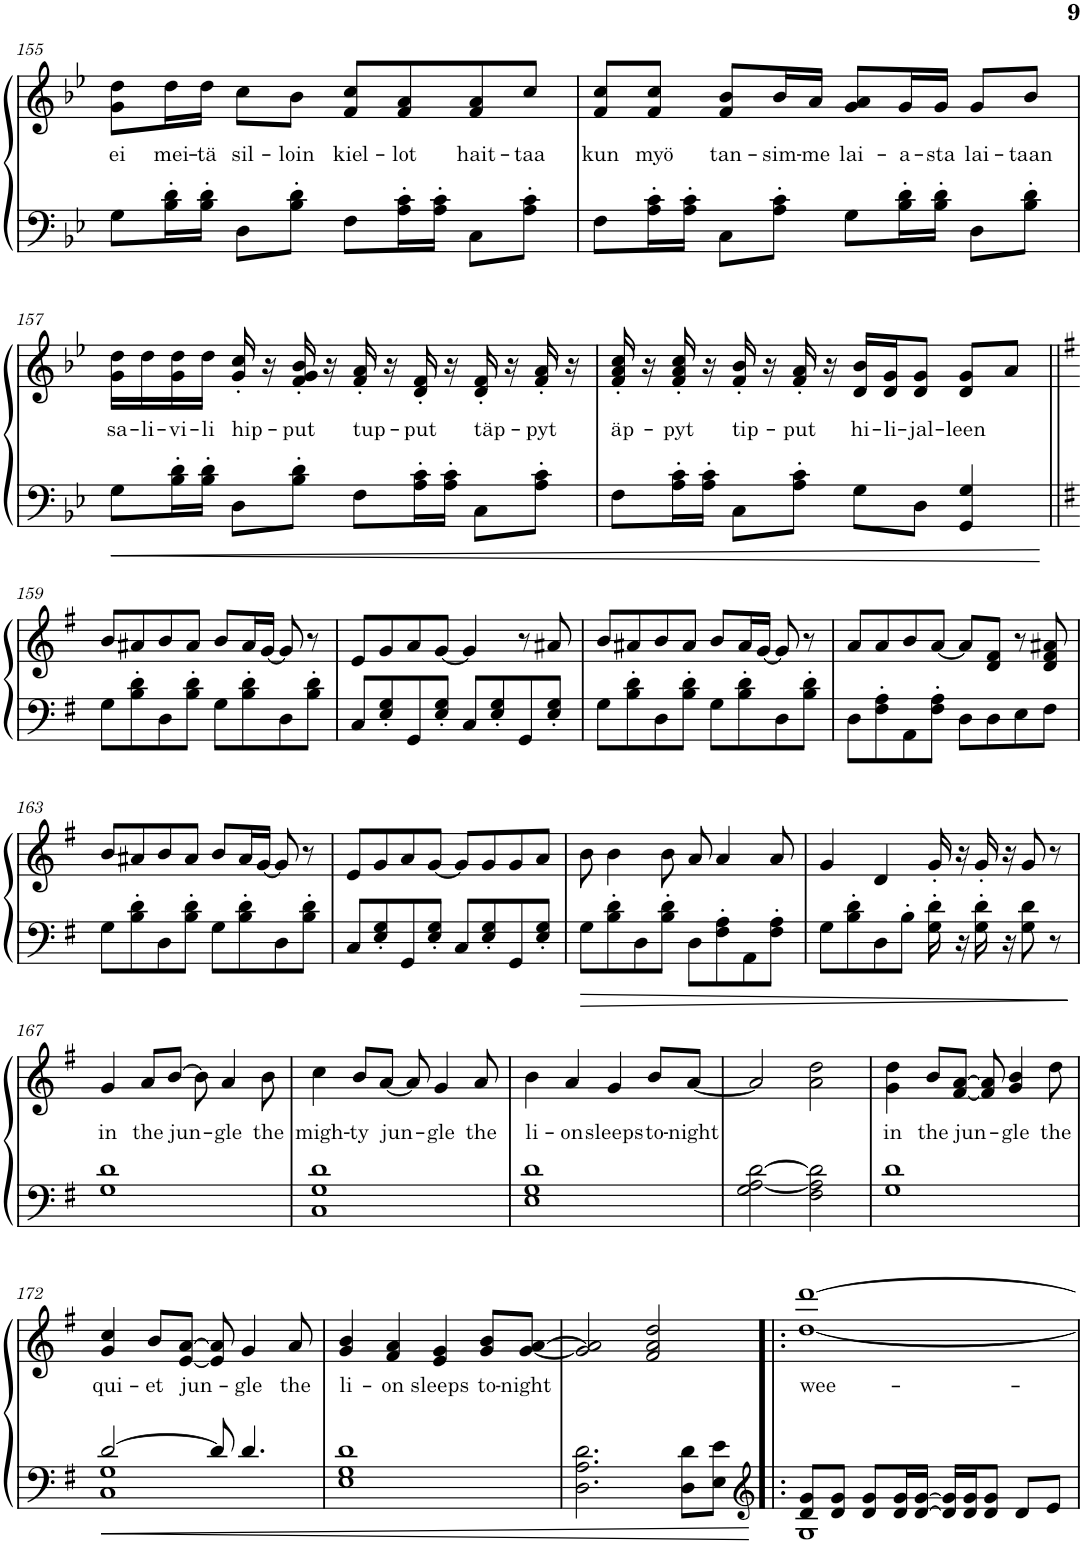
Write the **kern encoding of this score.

**kern	**kern	**text
*part1	*part1	*part1
*staff2	*staff1	*staff1
*I"Piano	*	*
*I'Pno.	*	*
!!LO:PB:g=z
*clefF4	*clefG2	*
*k[b-e-]	*k[b-e-]	*
*M4/4	*M4/4	*
=155	=155	=155
!	!	!LO:LY:b
8G\L	8g\ 8dd\L	ei
!	!	!LO:LY:b
16B-\' 16d\'L	16dd\L	mei-
!	!	!LO:LY:b
16B-\' 16d\'JJ	16dd\JJ	-tä
!	!	!LO:LY:b
8D\L	8cc\L	sil-
!	!	!LO:LY:b
8B-\' 8d\'J	8b-\J	-loin
!	!	!LO:LY:b
8F\L	8f/ 8cc/L	kiel-
!	!	!LO:LY:b
16A\' 16c\'L	8f/ 8a/	-lot
16A\' 16c\'JJ	.	.
!	!	!LO:LY:b
8C\L	8f/ 8a/	hait-
!	!	!LO:LY:b
8A\' 8c\'J	8cc/J	-taa
=156	=156	=156
!	!	!LO:LY:b
8F\L	8f/ 8cc/L	kun
!	!	!LO:LY:b
16A\' 16c\'L	8f/ 8cc/J	myö
16A\' 16c\'JJ	.	.
!	!	!LO:LY:b
8C\L	8f/ 8b-/L	tan-
!	!	!LO:LY:b
8A\' 8c\'J	16b-/L	-sim-
!	!	!LO:LY:b
.	16a/JJ	-me
!	!	!LO:LY:b
8G\L	8g/ 8a/L	lai-
!	!	!LO:LY:b
16B-\' 16d\'L	16g/L	-a-
!	!	!LO:LY:b
16B-\' 16d\'JJ	16g/JJ	-sta
!	!	!LO:LY:b
8D\L	8g/L	lai-
!	!	!LO:LY:b
8B-\' 8d\'J	8b-/J	-taan
!!LO:LB:g=z
=157	=157	=157
!	!	!LO:LY:b
8G\L	16g\ 16dd\LL	sa-
!	!	!LO:LY:b
.	16dd\	-li-
!	!	!LO:LY:b
16B-\' 16d\'L	16g\ 16dd\	-vi-
!	!	!LO:LY:b
16B-\' 16d\'JJ	16dd\JJ	-li
!	!	!LO:LY:b
8D\L	16g/' 16cc/'	hip-
.	16r	.
!	!	!LO:LY:b
8B-\' 8d\'J	16f/' 16g/' 16b-/'	-put
.	16r	.
!	!	!LO:LY:b
8F\L	16f/' 16a/'	tup-
.	16r	.
!	!	!LO:LY:b
16A\' 16c\'L	16d/' 16f/'	-put
16A\' 16c\'JJ	16r	.
!	!	!LO:LY:b
8C\L	16d/' 16f/'	täp-
.	16r	.
!	!	!LO:LY:b
8A\' 8c\'J	16f/' 16a/'	-pyt
.	16r	.
=158	=158	=158
!	!	!LO:LY:b
8F\L	16f/' 16a/' 16cc/'	äp-
.	16r	.
!	!	!LO:LY:b
16A\' 16c\'L	16f/' 16a/' 16cc/'	-pyt
16A\' 16c\'JJ	16r	.
!	!	!LO:LY:b
8C\L	16f/' 16b-/'	tip-
.	16r	.
!	!	!LO:LY:b
8A\' 8c\'J	16f/' 16a/'	-put
.	16r	.
!	!	!LO:LY:b
8G\L	16d/ 16b-/LL	hi-
!	!	!LO:LY:b
.	16d/ 16g/J	-li-
!	!	!LO:LY:b
8D\J	8d/ 8g/J	-jal-
!	!	!LO:LY:b
4GG/ 4G/	8d/ 8g/L	-leen
.	8a/J	.
!!LO:LB:g=z
=159||	=159||	=159||
*k[f#]	*k[f#]	*
8G\L	8b/L	.
8B\' 8d\'	8a#X/	.
8D\	8b/	.
8B\' 8d\'J	8a#/J	.
8G\L	8b/L	.
8B\' 8d\'	16a#/L	.
.	[16g/JJ	.
8D\	8g/]	.
8B\' 8d\'J	8r	.
=160	=160	=160
8C/L	8e/L	.
8E/' 8G/'	8g/	.
8GG/	8a/	.
8E/' 8G/'J	[8g/J	.
8C/L	4g/]	.
8E/' 8G/'	.	.
8GG/	8r	.
8E/' 8G/'J	8a#X/	.
=161	=161	=161
8G\L	8b/L	.
8B\' 8d\'	8a#X/	.
8D\	8b/	.
8B\' 8d\'J	8a#/J	.
8G\L	8b/L	.
8B\' 8d\'	16a#/L	.
.	[16g/JJ	.
8D\	8g/]	.
8B\' 8d\'J	8r	.
=162	=162	=162
8D\L	8a/L	.
8F#\' 8A\'	8a/	.
8AA\	8b/	.
8F#\' 8A\'J	[8a/J	.
8D\L	8a/L]	.
8D\	8d/ 8f#/J	.
8E\	8r	.
8F#\J	8d/ 8f#/ 8a#X/	.
!!LO:LB:g=z
=163	=163	=163
8G\L	8b/L	.
8B\' 8d\'	8a#X/	.
8D\	8b/	.
8B\' 8d\'J	8a#/J	.
8G\L	8b/L	.
8B\' 8d\'	16a#/L	.
.	[16g/JJ	.
8D\	8g/]	.
8B\' 8d\'J	8r	.
=164	=164	=164
8C/L	8e/L	.
8E/' 8G/'	8g/	.
8GG/	8a/	.
8E/' 8G/'J	[8g/J	.
8C/L	8g/L]	.
8E/' 8G/'	8g/	.
8GG/	8g/	.
8E/' 8G/'J	8a/J	.
=165	=165	=165
8G\L	8b\	.
8B\' 8d\'	4b\	.
8D\	.	.
8B\' 8d\'J	8b\	.
8D\L	8a/	.
8F#\' 8A\'	4a/	.
8AA\	.	.
8F#\' 8A\'J	8a/	.
=166	=166	=166
8G\L	4g/	.
8B\' 8d\'	.	.
8D\	4d/	.
8B'\J	.	.
16G\' 16d\'	16g'/	.
16r	16r	.
16G\' 16d\'	16g'/	.
16r	16r	.
8G\ 8d\	8g/	.
8r	8r	.
!!LO:LB:g=z
=167	=167	=167
!	!	!LO:LY:b
1G 1d	4g/	in
!	!	!LO:LY:b
.	8a/L	the
!	!	!LO:LY:b
.	[8b/J	jun-
.	8b\]	.
!	!	!LO:LY:b
.	4a/	-gle
!	!	!LO:LY:b
.	8b\	the
=168	=168	=168
!	!	!LO:LY:b
1C 1G 1d	4cc\	migh-
!	!	!LO:LY:b
.	8b/L	-ty
!	!	!LO:LY:b
.	[8a/J	jun-
.	8a/]	.
!	!	!LO:LY:b
.	4g/	-gle
!	!	!LO:LY:b
.	8a/	the
=169	=169	=169
!	!	!LO:LY:b
1E 1G 1d	4b\	li-
!	!	!LO:LY:b
.	4a/	-on
!	!	!LO:LY:b
.	4g/	sleeps
!	!	!LO:LY:b
.	8b/L	to-
!	!	!LO:LY:b
.	[8a/J	-night
=170	=170	=170
2G\ [2A\ [2d\	2a/]	.
2F#\ 2A\] 2d\]	2a\ 2dd\	.
=171	=171	=171
!	!	!LO:LY:b
1G 1d	4g\ 4dd\	in
!	!	!LO:LY:b
.	8b/L	the
!	!	!LO:LY:b
.	[8f#/ [8a/J	jun-
.	8f#/] 8a/]	.
!	!	!LO:LY:b
.	4g/ 4b/	-gle
!	!	!LO:LY:b
.	8dd\	the
!!LO:LB:g=z
=172	=172	=172
*^	*	*
!	!	!	!LO:LY:b
[2d/	1C 1G	4g/ 4cc/	qui-
!	!	!	!LO:LY:b
.	.	8b/L	-et
!	!	!	!LO:LY:b
.	.	[8e/ [8a/J	jun-
8d/]	.	8e/] 8a/]	.
!	!	!	!LO:LY:b
4.d/	.	4g/	-gle
!	!	!	!LO:LY:b
.	.	8a/	the
*v	*v	*	*
=173	=173	=173
!	!	!LO:LY:b
1E 1G 1d	4g/ 4b/	li-
!	!	!LO:LY:b
.	4f#/ 4a/	-on
!	!	!LO:LY:b
.	4e/ 4g/	sleeps
!	!	!LO:LY:b
.	8g/ 8b/L	to-
!	!	!LO:LY:b
.	[8g/ [8a/J	-night
=174	=174	=174
2.D\ 2.A\ 2.d\	2g/] 2a/]	.
.	2f#/ 2a/ 2dd/	.
8D\ 8d\L	.	.
8E\ 8e\J	.	.
=175!|:	=175!|:	=175!|:
*clefG2	*	*
*^	*	*
!	!	!	!LO:LY:b
8d/ 8g/L	1G	[1dd [1ddd	wee-
8d/ 8g/J	.	.	.
8d/ 8g/L	.	.	.
16d/ 16g/L	.	.	.
[16d/ [16g/JJ	.	.	.
16d/] 16g/]LL	.	.	.
16d/ 16g/J	.	.	.
8d/ 8g/J	.	.	.
8d/L	.	.	.
8e/J	.	.	.
*v	*v	*	*
=	=	=
*-	*-	*-
